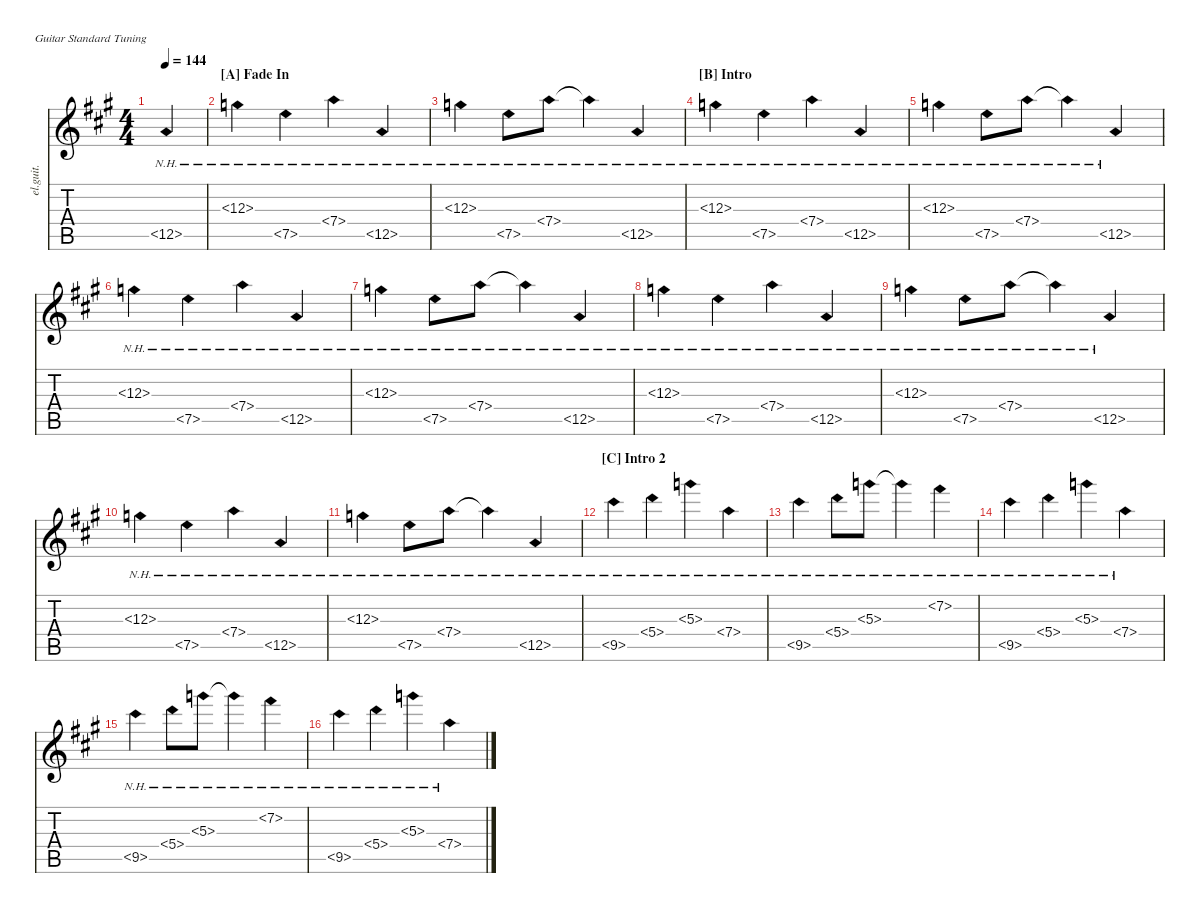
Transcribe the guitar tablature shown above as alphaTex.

\defaultSystemsLayout 4
\hideDynamics
\bracketExtendMode nobrackets
\track ("E.Guitar II (Right)" "el.guit.") {instrument distortionguitar}
\staff {score tabs}
\tuning (E4 B3 G3 D3 A2 E2)
\ts (4 4)
\ac
\tempo 144
\clef g2
\ks a
12.5{nh acc forcenatural}.4{dy mf instrument distortionguitar beam Up} |
\section ("A" "Fade In")
12.3{nh acc forcenatural}.4{beam Down} 7.5{nh acc forcenatural}.4{beam Down} 7.4{nh acc forcenatural}.4{beam Down} 12.5{nh acc forcenatural}.4{beam Up} |
12.3{nh acc forcenatural}.4{beam Down} 7.5{nh acc forcenatural}.8{beam Down} 7.4{nh acc forcenatural}.8{beam Down} 7.4{nh t acc forcenatural}.4{beam Down} 12.5{nh acc forcenatural}.4{beam Up} |
\section ("B" "Intro")
12.3{nh acc forcenatural}.4{beam Down} 7.5{nh acc forcenatural}.4{beam Down} 7.4{nh acc forcenatural}.4{beam Down} 12.5{nh acc forcenatural}.4{beam Up} |
\scale
0.246595 12.3{nh acc forcenatural}.4{beam Down} 7.5{nh acc forcenatural}.8{beam Down} 7.4{nh acc forcenatural}.8{beam Down} 7.4{nh t acc forcenatural}.4{beam Down} 12.5{nh acc forcenatural}.4{beam Up} |
\scale
0.265591 12.3{nh acc forcenatural}.4{beam Down} 7.5{nh acc forcenatural}.4{beam Down} 7.4{nh acc forcenatural}.4{beam Down} 12.5{nh acc forcenatural}.4{beam Up} |
\scale
0.232089 12.3{nh acc forcenatural}.4{beam Down} 7.5{nh acc forcenatural}.8{beam Down} 7.4{nh acc forcenatural}.8{beam Down} 7.4{nh t acc forcenatural}.4{beam Down} 12.5{nh acc forcenatural}.4{beam Up} |
\scale
0.255724 12.3{nh acc forcenatural}.4{beam Down} 7.5{nh acc forcenatural}.4{beam Down} 7.4{nh acc forcenatural}.4{beam Down} 12.5{nh acc forcenatural}.4{beam Up} |
\scale
0.247272 12.3{nh acc forcenatural}.4{beam Down} 7.5{nh acc forcenatural}.8{beam Down} 7.4{nh acc forcenatural}.8{beam Down} 7.4{nh t acc forcenatural}.4{beam Down} 12.5{nh acc forcenatural}.4{beam Up} |
\scale
0.261278 12.3{nh acc forcenatural}.4{beam Down} 7.5{nh acc forcenatural}.4{beam Down} 7.4{nh acc forcenatural}.4{beam Down} 12.5{nh acc forcenatural}.4{beam Up} |
\scale
0.235324 12.3{nh acc forcenatural}.4{beam Down} 7.5{nh acc forcenatural}.8{beam Down} 7.4{nh acc forcenatural}.8{beam Down} 7.4{nh t acc forcenatural}.4{beam Down} 12.5{nh acc forcenatural}.4{beam Up} |
\section ("C" "Intro 2")
\scale
0.256126 9.5{nh acc #}.4{beam Down} 5.4{nh acc forcenatural}.4{beam Down} 5.3{nh acc forcenatural}.4{beam Down} 7.4{nh acc forcenatural}.4{beam Down} |
\scale
0.249722 9.5{nh acc #}.4{beam Down} 5.4{nh acc forcenatural}.8{beam Down} 5.3{nh acc forcenatural}.8{beam Down} 5.3{nh t acc forcenatural}.4{beam Down} 7.2{nh acc #}.4{beam Down} |
\scale
0.257522 9.5{nh acc #}.4{beam Down} 5.4{nh acc forcenatural}.4{beam Down} 5.3{nh acc forcenatural}.4{beam Down} 7.4{nh acc forcenatural}.4{beam Down} |
\scale
0.232801 9.5{nh acc #}.4{beam Down} 5.4{nh acc forcenatural}.8{beam Down} 5.3{nh acc forcenatural}.8{beam Down} 5.3{nh t acc forcenatural}.4{beam Down} 7.2{nh acc #}.4{beam Down} |
\scale
0.259955 9.5{nh acc #}.4{beam Down} 5.4{nh acc forcenatural}.4{beam Down} 5.3{nh acc forcenatural}.4{beam Down} 7.4{nh acc forcenatural}.4{beam Down}
